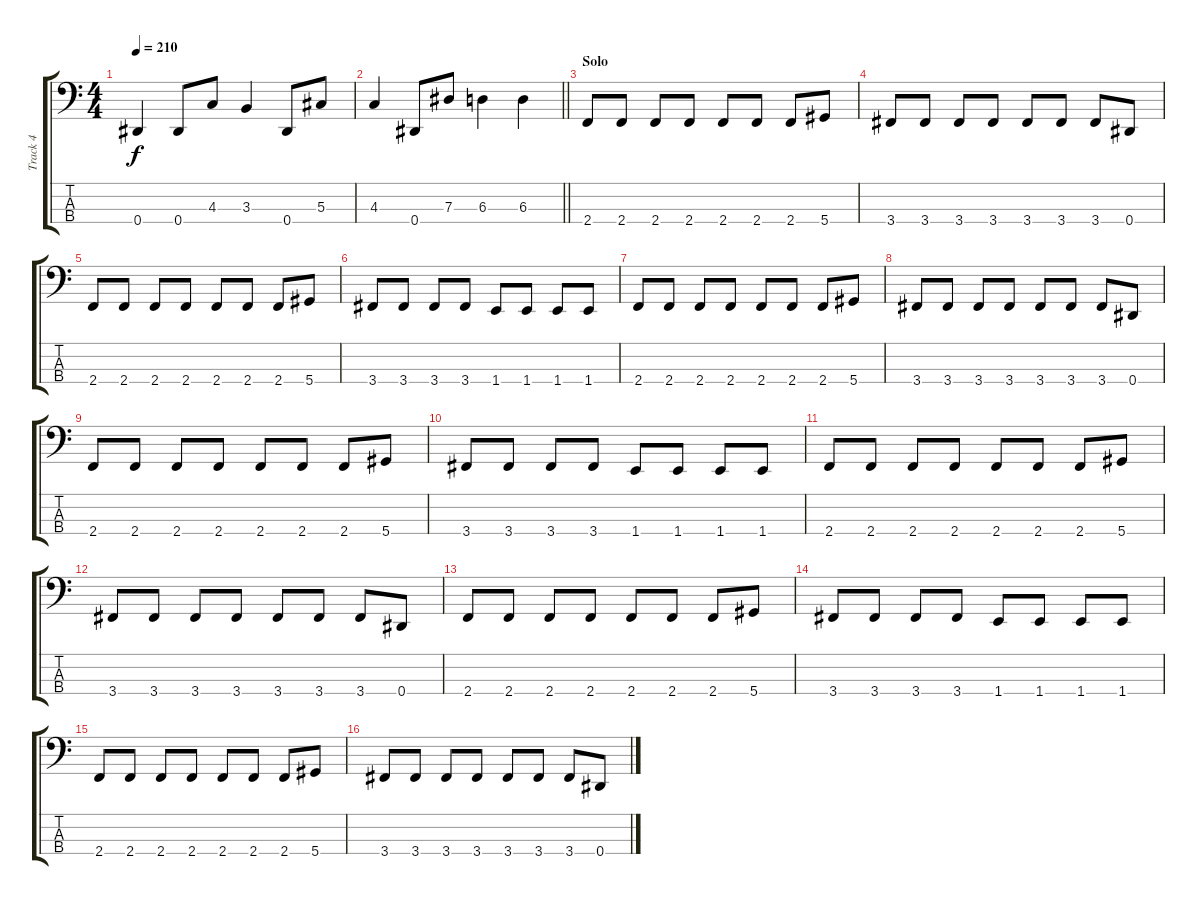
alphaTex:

\track ("Track 4" "Track 4") {instrument electricbasspick}
\staff {score tabs}
\tuning (Gb2 Db2 Ab1 Eb1) {hide}
\ts (4 4)
\tempo 210
\clef f4
\ks c
0.4.4{dy f} 0.4.8 4.3.8 3.3.4 0.4.8 5.3.8 |
\barLineRight lightlight
4.3.4 0.4.8 7.3.8 6.3.4 6.3.4 |
\section ("" "Solo")
2.4.8 2.4.8 2.4.8 2.4.8 2.4.8 2.4.8 2.4.8 5.4.8 |
3.4.8 3.4.8 3.4.8 3.4.8 3.4.8 3.4.8 3.4.8 0.4.8 |
2.4.8 2.4.8 2.4.8 2.4.8 2.4.8 2.4.8 2.4.8 5.4.8 |
3.4.8 3.4.8 3.4.8 3.4.8 1.4.8 1.4.8 1.4.8 1.4.8 |
2.4.8 2.4.8 2.4.8 2.4.8 2.4.8 2.4.8 2.4.8 5.4.8 |
3.4.8 3.4.8 3.4.8 3.4.8 3.4.8 3.4.8 3.4.8 0.4.8 |
2.4.8 2.4.8 2.4.8 2.4.8 2.4.8 2.4.8 2.4.8 5.4.8 |
3.4.8 3.4.8 3.4.8 3.4.8 1.4.8 1.4.8 1.4.8 1.4.8 |
2.4.8 2.4.8 2.4.8 2.4.8 2.4.8 2.4.8 2.4.8 5.4.8 |
3.4.8 3.4.8 3.4.8 3.4.8 3.4.8 3.4.8 3.4.8 0.4.8 |
2.4.8 2.4.8 2.4.8 2.4.8 2.4.8 2.4.8 2.4.8 5.4.8 |
3.4.8 3.4.8 3.4.8 3.4.8 1.4.8 1.4.8 1.4.8 1.4.8 |
2.4.8 2.4.8 2.4.8 2.4.8 2.4.8 2.4.8 2.4.8 5.4.8 |
3.4.8 3.4.8 3.4.8 3.4.8 3.4.8 3.4.8 3.4.8 0.4.8
